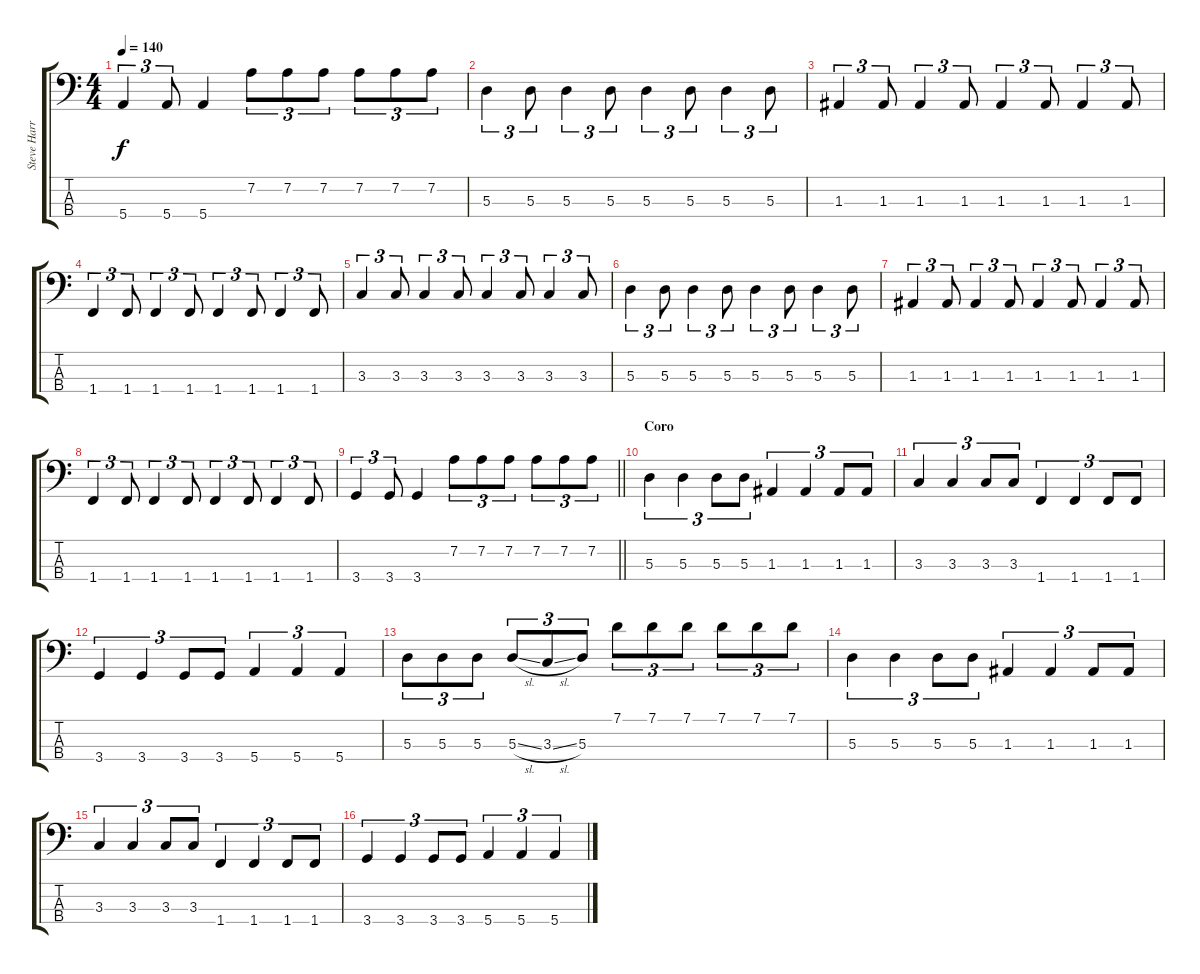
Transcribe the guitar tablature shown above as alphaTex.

\track ("Steve Harris" "Steve Harr") {instrument electricbassfinger}
\staff {score tabs}
\tuning (G2 D2 A1 E1) {hide}
\ts (4 4)
\tempo 140
\clef f4
\ks c
5.4.4{tu (3 2) dy f} 5.4.8{tu (3 2)} 5.4.4 7.2.8{tu (3 2)} 7.2.8{tu (3 2)} 7.2.8{tu (3 2)} 7.2.8{tu (3 2)} 7.2.8{tu (3 2)} 7.2.8{tu (3 2)} |
5.3.4{tu (3 2)} 5.3.8{tu (3 2)} 5.3.4{tu (3 2)} 5.3.8{tu (3 2)} 5.3.4{tu (3 2)} 5.3.8{tu (3 2)} 5.3.4{tu (3 2)} 5.3.8{tu (3 2)} |
1.3.4{tu (3 2)} 1.3.8{tu (3 2)} 1.3.4{tu (3 2)} 1.3.8{tu (3 2)} 1.3.4{tu (3 2)} 1.3.8{tu (3 2)} 1.3.4{tu (3 2)} 1.3.8{tu (3 2)} |
1.4.4{tu (3 2)} 1.4.8{tu (3 2)} 1.4.4{tu (3 2)} 1.4.8{tu (3 2)} 1.4.4{tu (3 2)} 1.4.8{tu (3 2)} 1.4.4{tu (3 2)} 1.4.8{tu (3 2)} |
3.3.4{tu (3 2)} 3.3.8{tu (3 2)} 3.3.4{tu (3 2)} 3.3.8{tu (3 2)} 3.3.4{tu (3 2)} 3.3.8{tu (3 2)} 3.3.4{tu (3 2)} 3.3.8{tu (3 2)} |
5.3.4{tu (3 2)} 5.3.8{tu (3 2)} 5.3.4{tu (3 2)} 5.3.8{tu (3 2)} 5.3.4{tu (3 2)} 5.3.8{tu (3 2)} 5.3.4{tu (3 2)} 5.3.8{tu (3 2)} |
1.3.4{tu (3 2)} 1.3.8{tu (3 2)} 1.3.4{tu (3 2)} 1.3.8{tu (3 2)} 1.3.4{tu (3 2)} 1.3.8{tu (3 2)} 1.3.4{tu (3 2)} 1.3.8{tu (3 2)} |
1.4.4{tu (3 2)} 1.4.8{tu (3 2)} 1.4.4{tu (3 2)} 1.4.8{tu (3 2)} 1.4.4{tu (3 2)} 1.4.8{tu (3 2)} 1.4.4{tu (3 2)} 1.4.8{tu (3 2)} |
\barLineRight lightlight
3.4.4{tu (3 2)} 3.4.8{tu (3 2)} 3.4.4 7.2.8{tu (3 2)} 7.2.8{tu (3 2)} 7.2.8{tu (3 2)} 7.2.8{tu (3 2)} 7.2.8{tu (3 2)} 7.2.8{tu (3 2)} |
\section ("" "Coro")
5.3.4{tu (3 2)} 5.3.4{tu (3 2)} 5.3.8{tu (3 2)} 5.3.8{tu (3 2)} 1.3.4{tu (3 2)} 1.3.4{tu (3 2)} 1.3.8{tu (3 2)} 1.3.8{tu (3 2)} |
3.3.4{tu (3 2)} 3.3.4{tu (3 2)} 3.3.8{tu (3 2)} 3.3.8{tu (3 2)} 1.4.4{tu (3 2)} 1.4.4{tu (3 2)} 1.4.8{tu (3 2)} 1.4.8{tu (3 2)} |
3.4.4{tu (3 2)} 3.4.4{tu (3 2)} 3.4.8{tu (3 2)} 3.4.8{tu (3 2)} 5.4.4{tu (3 2)} 5.4.4{tu (3 2)} 5.4.4{tu (3 2)} |
5.3.8{tu (3 2)} 5.3.8{tu (3 2)} 5.3.8{tu (3 2)} 5.3{sl}.8{tu (3 2)} 3.3{sl}.8{tu (3 2)} 5.3.8{tu (3 2)} 7.1.8{tu (3 2)} 7.1.8{tu (3 2)} 7.1.8{tu (3 2)} 7.1.8{tu (3 2)} 7.1.8{tu (3 2)} 7.1.8{tu (3 2)} |
5.3.4{tu (3 2)} 5.3.4{tu (3 2)} 5.3.8{tu (3 2)} 5.3.8{tu (3 2)} 1.3.4{tu (3 2)} 1.3.4{tu (3 2)} 1.3.8{tu (3 2)} 1.3.8{tu (3 2)} |
3.3.4{tu (3 2)} 3.3.4{tu (3 2)} 3.3.8{tu (3 2)} 3.3.8{tu (3 2)} 1.4.4{tu (3 2)} 1.4.4{tu (3 2)} 1.4.8{tu (3 2)} 1.4.8{tu (3 2)} |
3.4.4{tu (3 2)} 3.4.4{tu (3 2)} 3.4.8{tu (3 2)} 3.4.8{tu (3 2)} 5.4.4{tu (3 2)} 5.4.4{tu (3 2)} 5.4.4{tu (3 2)}
